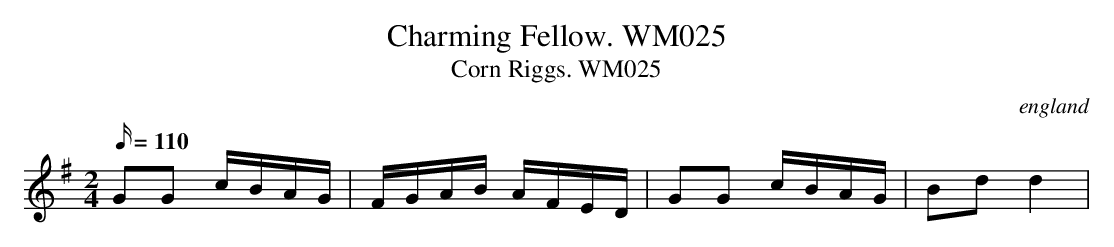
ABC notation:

X:1
T:Charming Fellow. WM025
T:Corn Riggs. WM025
O:england
M:2/4
L:1/16
Q:110
K:G
G2G2 cBAG|FGAB AFED|G2G2 cBAG|B2d2d4|
